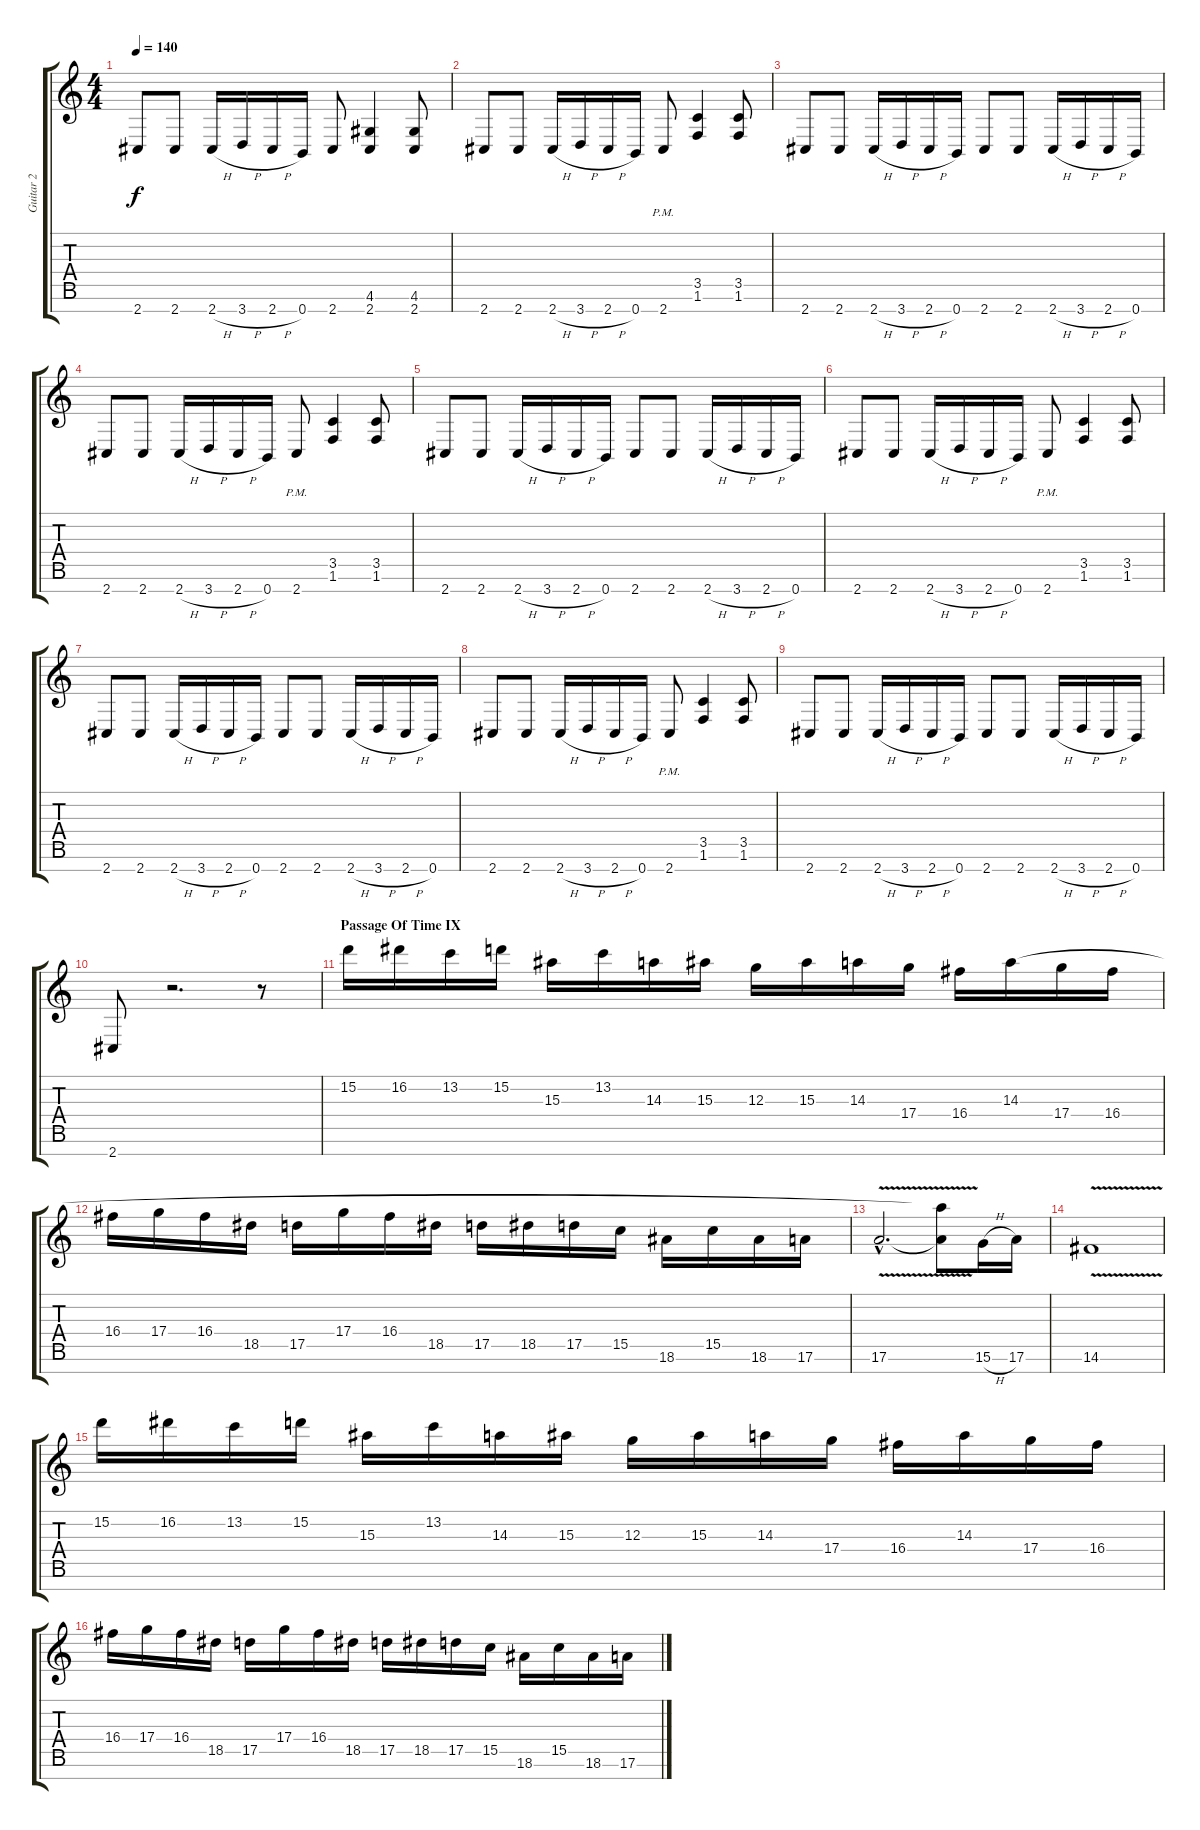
\track ("Guitar 2" "Guitar 2") {instrument distortionguitar}
\staff {score tabs}
\tuning (E4 B3 G3 D3 A2 E2 B1) {hide}
\ts (4 4)
\tempo 140
\clef g2
\ks c
2.7.8{dy f} 2.7.8 2.7{h}.16 3.7{h}.16 2.7{h}.16 0.7.16 2.7.8 (4.6 2.7).4 (4.6 2.7).8 |
2.7.8 2.7.8 2.7{h}.16 3.7{h}.16 2.7{h}.16 0.7.16 2.7{pm}.8 (3.5 1.6).4 (3.5 1.6).8 |
\section ("" "")
2.7.8 2.7.8 2.7{h}.16 3.7{h}.16 2.7{h}.16 0.7.16 2.7.8 2.7.8 2.7{h}.16 3.7{h}.16 2.7{h}.16 0.7.16 |
2.7.8 2.7.8 2.7{h}.16 3.7{h}.16 2.7{h}.16 0.7.16 2.7{pm}.8 (3.5 1.6).4 (3.5 1.6).8 |
2.7.8 2.7.8 2.7{h}.16 3.7{h}.16 2.7{h}.16 0.7.16 2.7.8 2.7.8 2.7{h}.16 3.7{h}.16 2.7{h}.16 0.7.16 |
2.7.8 2.7.8 2.7{h}.16 3.7{h}.16 2.7{h}.16 0.7.16 2.7{pm}.8 (3.5 1.6).4 (3.5 1.6).8 |
2.7.8 2.7.8 2.7{h}.16 3.7{h}.16 2.7{h}.16 0.7.16 2.7.8 2.7.8 2.7{h}.16 3.7{h}.16 2.7{h}.16 0.7.16 |
2.7.8 2.7.8 2.7{h}.16 3.7{h}.16 2.7{h}.16 0.7.16 2.7{pm}.8 (3.5 1.6).4 (3.5 1.6).8 |
2.7.8 2.7.8 2.7{h}.16 3.7{h}.16 2.7{h}.16 0.7.16 2.7.8 2.7.8 2.7{h}.16 3.7{h}.16 2.7{h}.16 0.7.16 |
2.7.8 r.2{d} r.8 |
\section ("" "Passage Of Time IX")
15.2.16 16.2.16 13.2.16 15.2.16 15.3.16 13.2.16 14.3.16 15.3.16 12.3.16 15.3.16 14.3.16 17.4.16 16.4.16 14.3.16 17.4.16 16.4.16 |
16.4.16 17.4.16 16.4.16 18.5.16 17.5.16 17.4.16 16.4.16 18.5.16 17.5.16 18.5.16 17.5.16 15.5.16 18.6.16 15.5.16 18.6.16 17.6.16 |
17.6{v hac}.2{d} (14.3{t} 17.6{t}).8 15.6{h}.16 17.6.16 |
14.6{v}.1 |
15.2.16 16.2.16 13.2.16 15.2.16 15.3.16 13.2.16 14.3.16 15.3.16 12.3.16 15.3.16 14.3.16 17.4.16 16.4.16 14.3.16 17.4.16 16.4.16 |
16.4.16 17.4.16 16.4.16 18.5.16 17.5.16 17.4.16 16.4.16 18.5.16 17.5.16 18.5.16 17.5.16 15.5.16 18.6.16 15.5.16 18.6.16 17.6.16
